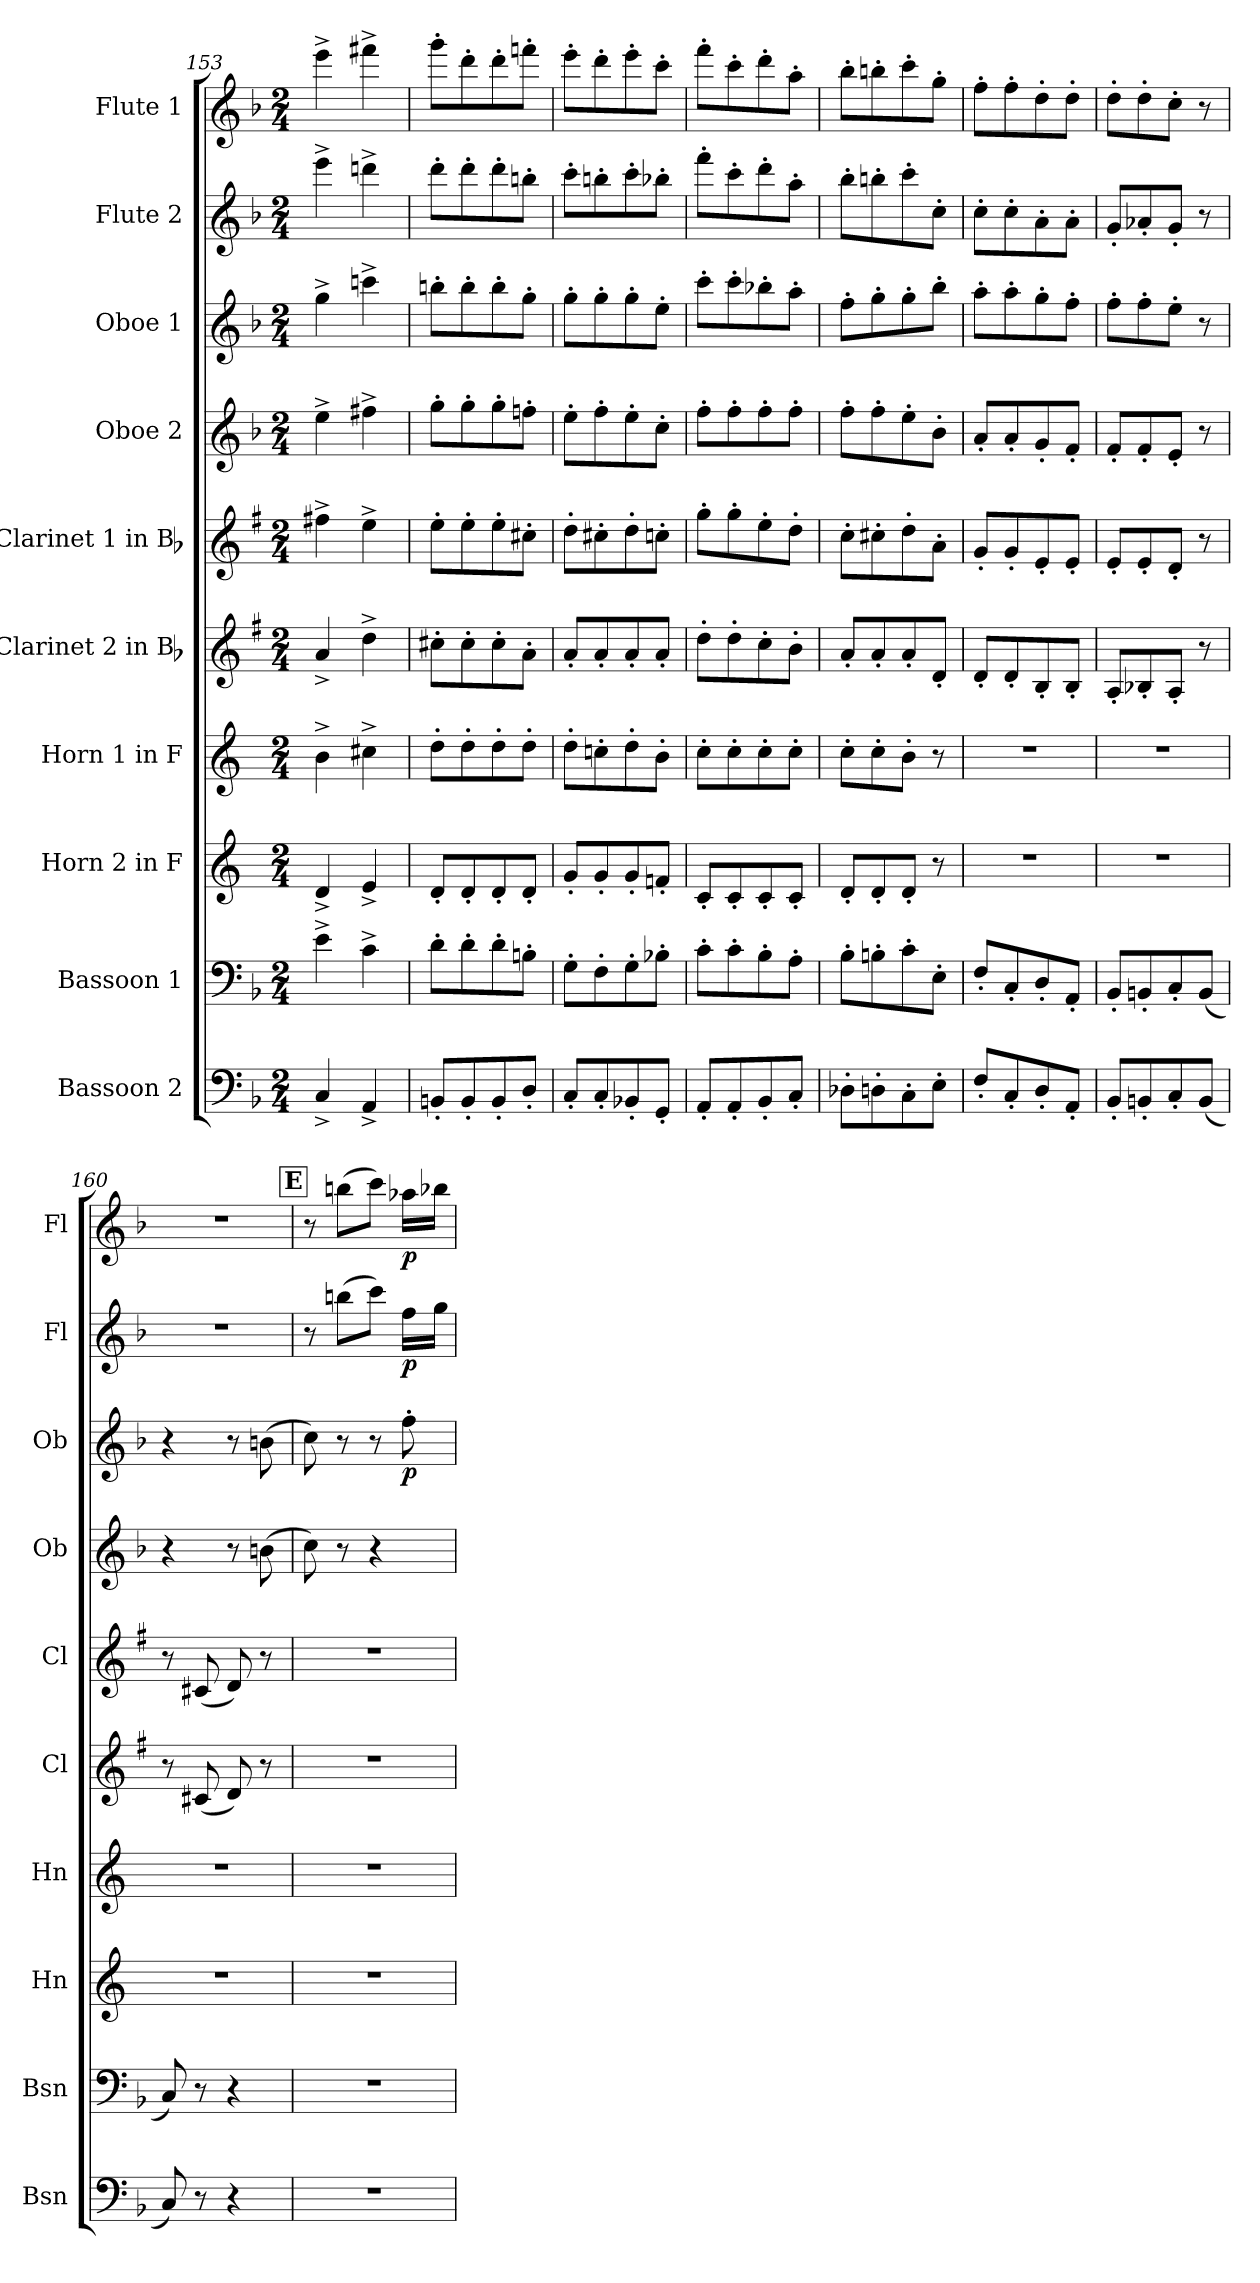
**kern	**kern	**kern	**kern	**kern	**kern	**kern	**kern	**dynam	**kern	**dynam	**kern	**dynam
*part10	*part9	*part8	*part7	*part6	*part5	*part4	*part3	*part3	*part2	*part2	*part1	*part1
*staff10	*staff9	*staff8	*staff7	*staff6	*staff5	*staff4	*staff3	*staff3	*staff2	*staff2	*staff1	*staff1
*I"Bassoon 2	*I"Bassoon 1	*I"Horn 2 in F	*I"Horn 1 in F	*I"Clarinet 2 in Bb	*I"Clarinet 1 in Bb	*I"Oboe 2	*I"Oboe 1	*	*I"Flute 2	*	*I"Flute 1	*
*I'Bsn	*I'Bsn	*I'Hn	*I'Hn	*I'Cl	*I'Cl	*I'Ob	*I'Ob	*	*I'Fl	*	*I'Fl	*
*clefF4	*clefF4	*clefG2	*clefG2	*clefG2	*clefG2	*clefG2	*clefG2	*	*clefG2	*	*clefG2	*
*	*	*ITrd4c7	*ITrd4c7	*ITrd1c2	*ITrd1c2	*	*	*	*	*	*	*
*k[b-]	*k[b-]	*k[b-]	*k[b-]	*k[b-]	*k[b-]	*k[b-]	*k[b-]	*	*k[b-]	*	*k[b-]	*
*M2/4	*M2/4	*M2/4	*M2/4	*M2/4	*M2/4	*M2/4	*M2/4	*	*M2/4	*	*M2/4	*
=153	=153	=153	=153	=153	=153	=153	=153	=153	=153	=153	=153	=153
4C^/	4e^\	4G^/	4e^\	4g^/	4een^\	4ee^\	4gg^\	.	4eee^\	.	4eee^\	.
4AA^/	4c^\	4A^/	4f#X^\	4cc^\	4dd^\	4ff#X^\	4cccn^\	.	4dddn^\	.	4fff#X^\	.
=154	=154	=154	=154	=154	=154	=154	=154	=154	=154	=154	=154	=154
8BBn'/L	8d'\L	8G'/L	8g'\L	8bn'\L	8dd'\L	8gg'\L	8bbn'\L	.	8ddd'\L	.	8ggg'\L	.
8BB'/	8d'\	8G'/	8g'\	8b'\	8dd'\	8gg'\	8bb'\	.	8ddd'\	.	8ddd'\	.
8BB'/	8d'\	8G'/	8g'\	8b'\	8dd'\	8gg'\	8bb'\	.	8ddd'\	.	8ddd'\	.
8D'/J	8Bn'\J	8G'/J	8g'\J	8g'\J	8bn'\J	8ffn'\J	8gg'\J	.	8bbn'\J	.	8fffn'\J	.
=155	=155	=155	=155	=155	=155	=155	=155	=155	=155	=155	=155	=155
8C'/L	8G'\L	8c'/L	8g'\L	8g'/L	8cc'\L	8ee'\L	8gg'\L	.	8ccc'\L	.	8eee'\L	.
8C'/	8F'\	8c'/	8fn'\	8g'/	8bn'\	8ff'\	8gg'\	.	8bbn'\	.	8ddd'\	.
8BB-X'/	8G'\	8c'/	8g'\	8g'/	8cc'\	8ee'\	8gg'\	.	8ccc'\	.	8eee'\	.
8GG'/J	8B-X'\J	8B-X'/J	8e'\J	8g'/J	8b-X'\J	8cc'\J	8ee'\J	.	8bb-X'\J	.	8ccc'\J	.
!!LO:PB:g=z
=156	=156	=156	=156	=156	=156	=156	=156	=156	=156	=156	=156	=156
8AA'/L	8c'\L	8F'/L	8f'\L	8cc'\L	8ff'\L	8ff'\L	8ccc'\L	.	8fff'\L	.	8fff'\L	.
8AA'/	8c'\	8F'/	8f'\	8cc'\	8ff'\	8ff'\	8ccc'\	.	8ccc'\	.	8ccc'\	.
8BB-'/	8B-'\	8F'/	8f'\	8b-'\	8dd'\	8ff'\	8bb-X'\	.	8ddd'\	.	8ddd'\	.
8C'/J	8A'\J	8F'/J	8f'\J	8a'\J	8cc'\J	8ff'\J	8aa'\J	.	8aa'\J	.	8aa'\J	.
=157	=157	=157	=157	=157	=157	=157	=157	=157	=157	=157	=157	=157
8D-X'\L	8B-'\L	8G'/L	8f'\L	8g'/L	8b-'\L	8ff'\L	8ff'\L	.	8bb-'\L	.	8bb-'\L	.
8Dn'\	8Bn'\	8G'/	8f'\	8g'/	8bn'\	8ff'\	8gg'\	.	8bbn'\	.	8bbn'\	.
8C'\	8c'\	8G'/J	8e'\J	8g'/	8cc'\	8ee'\	8gg'\	.	8ccc'\	.	8ccc'\	.
8E'\J	8E'\J	8r	8r	8c'/J	8g'\J	8b-'\J	8bb-'\J	.	8cc'\J	.	8gg'\J	.
=158	=158	=158	=158	=158	=158	=158	=158	=158	=158	=158	=158	=158
8F'/L	8F'/L	2r	2r	8c'/L	8f'/L	8a'/L	8aa'\L	.	8cc'\L	.	8ff'\L	.
8C'/	8C'/	.	.	8c'/	8f'/	8a'/	8aa'\	.	8cc'\	.	8ff'\	.
8D'/	8D'/	.	.	8A'/	8d'/	8g'/	8gg'\	.	8a'\	.	8dd'\	.
8AA'/J	8AA'/J	.	.	8A'/J	8d'/J	8f'/J	8ff'\J	.	8a'\J	.	8dd'\J	.
=159	=159	=159	=159	=159	=159	=159	=159	=159	=159	=159	=159	=159
8BB-'/L	8BB-'/L	2r	2r	8G'/L	8d'/L	8f'/L	8ff'\L	.	8g'/L	.	8dd'\L	.
8BBn'/	8BBn'/	.	.	8A-X'/	8d'/	8f'/	8ff'\	.	8a-X'/	.	8dd'\	.
8C'/	8C'/	.	.	8G'/J	8c'/J	8e'/J	8ee'\J	.	8g'/J	.	8cc'\J	.
(8BB/J	(8BB/J	.	.	8r	8r	8r	8r	.	8r	.	8r	.
=160	=160	=160	=160	=160	=160	=160	=160	=160	=160	=160	=160	=160
8C/)	8C/)	2r	2r	8r	8r	4r	4r	.	2r	.	2r	.
8r	8r	.	.	(8Bn/	(8Bn/	.	.	.	.	.	.	.
4r	4r	.	.	8c/)	8c/)	8r	8r	.	.	.	.	.
.	.	.	.	8r	8r	(8bn\	(8bn\	.	.	.	.	.
!!LO:REH:place=s1:a:B:cj:fs=14:t=E
=161	=161	=161	=161	=161	=161	=161	=161	=161	=161	=161	=161	=161
2r	2r	2r	2r	2r	2r	8cc\)	8cc\)	.	8r	.	8r	.
.	.	.	.	.	.	8r	8r	.	(8bbn\L	.	(8bbn\L	.
.	.	.	.	.	.	4r	8r	.	8ccc\J)	.	8ccc\J)	.
!	!	!	!	!	!	!	!	!LO:DY:b	!	!LO:DY:b	!	!LO:DY:b
.	.	.	.	.	.	.	8ff'\	p	16ff\LL	p	16aa-X\LL	p
.	.	.	.	.	.	.	.	.	16gg\JJ	.	16bb-X\JJ	.
=	=	=	=	=	=	=	=	=	=	=	=	=
*-	*-	*-	*-	*-	*-	*-	*-	*-	*-	*-	*-	*-
